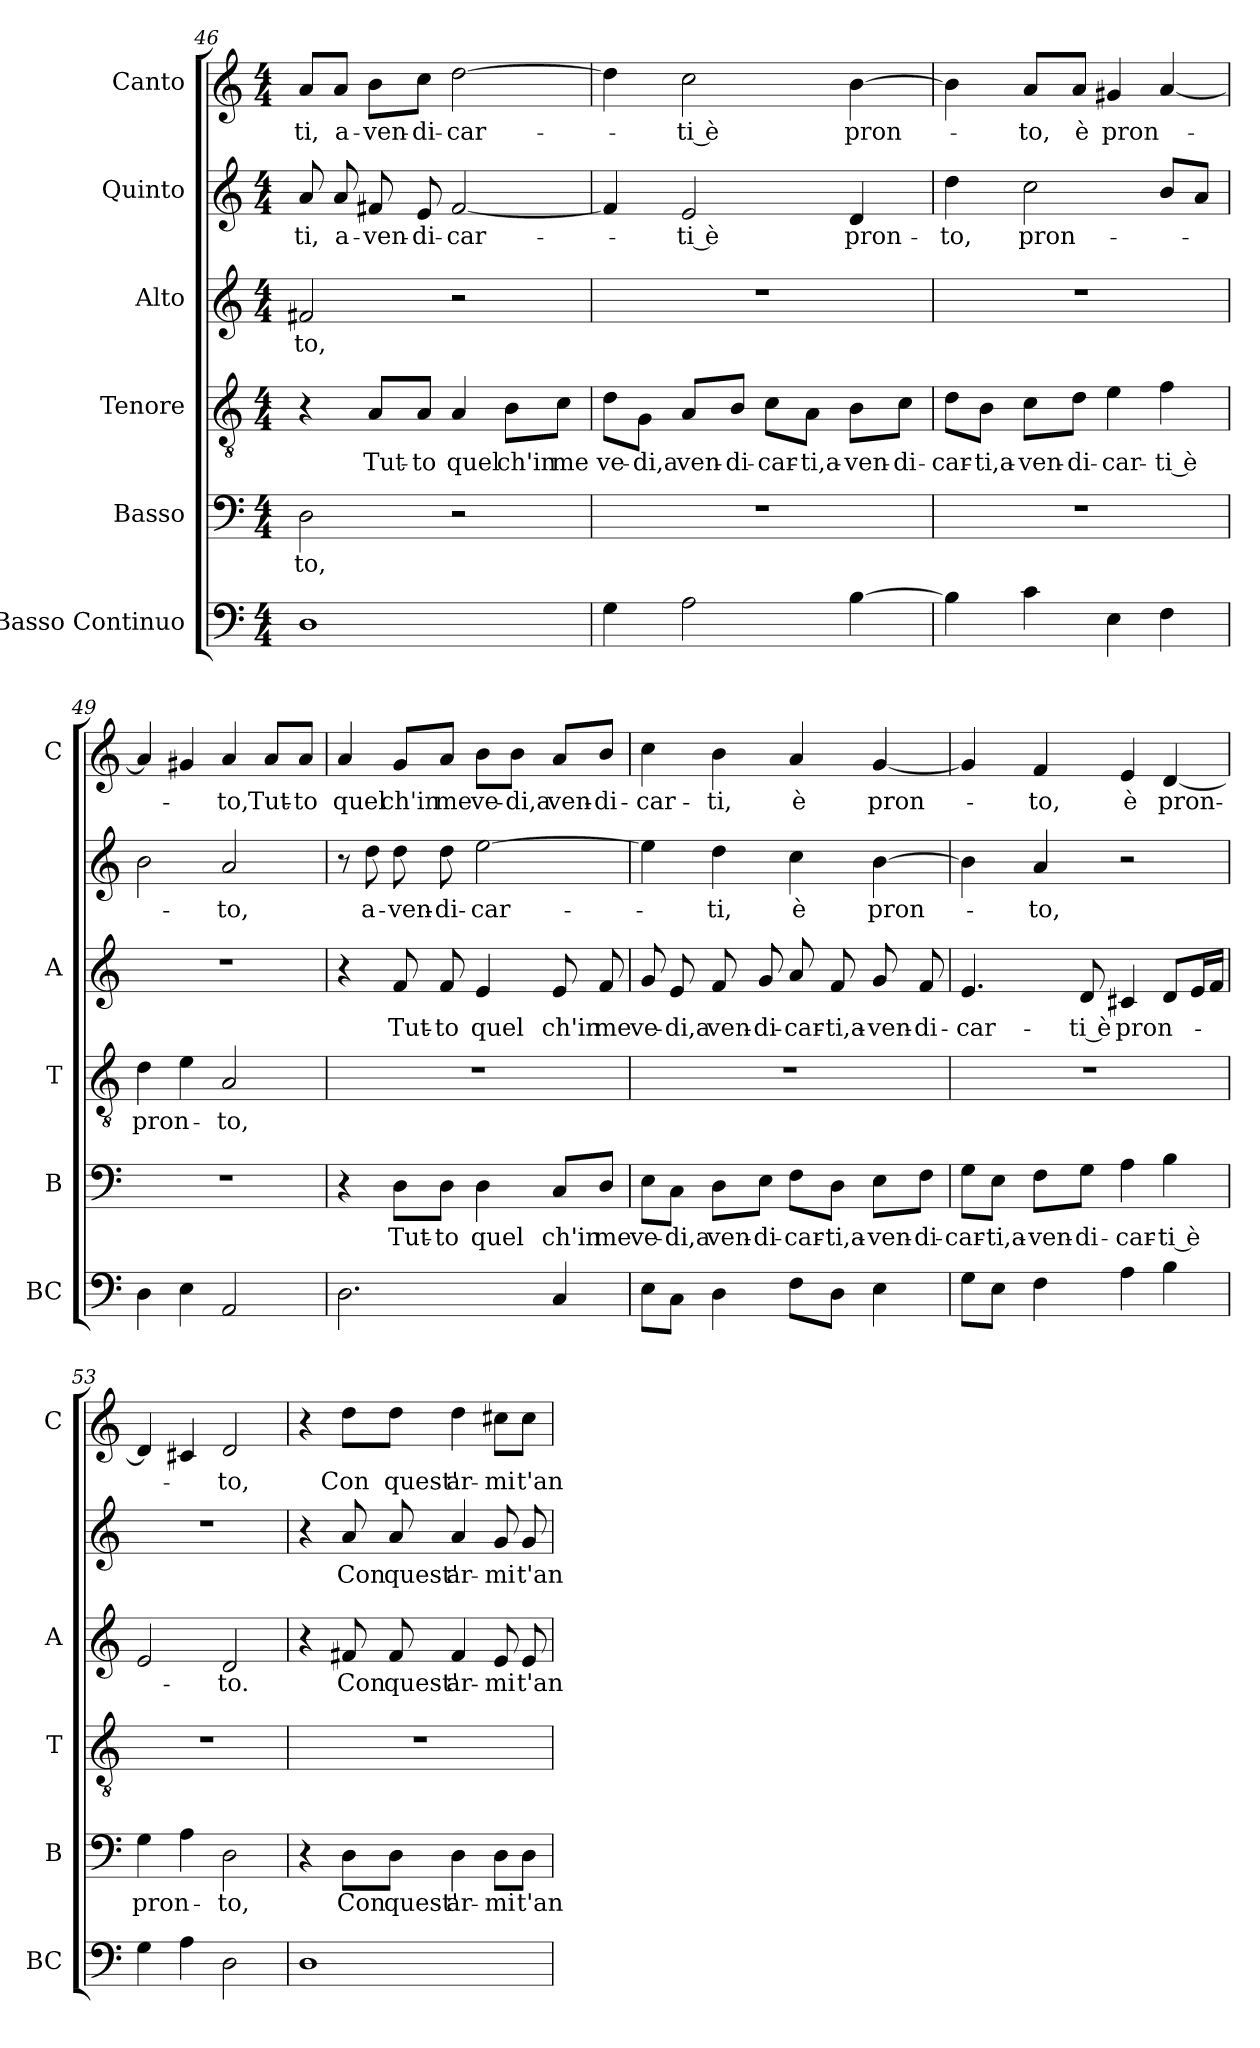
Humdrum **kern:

**kern	**kern	**text	**kern	**text	**kern	**text	**kern	**text	**kern	**text
*part6	*part5	*part5	*part4	*part4	*part3	*part3	*part2	*part2	*part1	*part1
*staff6	*staff5	*staff5	*staff4	*staff4	*staff3	*staff3	*staff2	*staff2	*staff1	*staff1
*I"Basso Continuo	*I"Basso	*	*I"Tenore	*	*I"Alto	*	*I"Quinto	*	*I"Canto	*
*I'BC	*I'B	*	*I'T	*	*I'A	*	*	*	*I'C	*
*clefF4	*clefF4	*	*clefGv2	*	*clefG2	*	*clefG2	*	*clefG2	*
*k[]	*k[]	*	*k[]	*	*k[]	*	*k[]	*	*k[]	*
*C:	*C:	*	*C:	*	*C:	*	*C:	*	*C:	*
*M4/4	*M4/4	*	*M4/4	*	*M4/4	*	*M4/4	*	*M4/4	*
=46	=46	=46	=46	=46	=46	=46	=46	=46	=46	=46
!	!	!LO:LY:b	!	!	!	!LO:LY:b	!	!LO:LY:b	!	!LO:LY:b
1D	2D\	-to,	4r	.	2f#X/	-to,	8a/	-ti,	8a/L	-ti,
!	!	!	!	!	!	!	!	!LO:LY:b	!	!LO:LY:b
.	.	.	.	.	.	.	8a/	a-	8a/J	a-
!	!	!	!	!LO:LY:b	!	!	!	!LO:LY:b	!	!LO:LY:b
.	.	.	8A/L	Tut-	.	.	8f#X/	-ven-	8b\L	-ven-
!	!	!	!	!LO:LY:b	!	!	!	!LO:LY:b	!	!LO:LY:b
.	.	.	8A/J	-to	.	.	8e/	-di-	8cc\J	-di-
!	!	!	!	!LO:LY:b	!	!	!	!LO:LY:b	!	!LO:LY:b
.	2r	.	4A/	quel	2r	.	[2f#/	-car-	[2dd\	-car-
!	!	!	!	!LO:LY:b	!	!	!	!	!	!
.	.	.	8B\L	ch'in	.	.	.	.	.	.
!	!	!	!	!LO:LY:b	!	!	!	!	!	!
.	.	.	8c\J	me	.	.	.	.	.	.
=47	=47	=47	=47	=47	=47	=47	=47	=47	=47	=47
!	!	!	!	!LO:LY:b	!	!	!	!	!	!
4G\	1r	.	8d\L	ve-	1r	.	4f#/]	.	4dd\]	.
!	!	!	!	!LO:LY:b	!	!	!	!	!	!
.	.	.	8G\J	-di,a	.	.	.	.	.	.
!	!	!	!	!LO:LY:b	!	!	!	!LO:LY:b	!	!LO:LY:b
2A\	.	.	8A/L	ven-	.	.	2e/	-ti è	2cc\	-ti è
!	!	!	!	!LO:LY:b	!	!	!	!	!	!
.	.	.	8B/J	-di-	.	.	.	.	.	.
!	!	!	!	!LO:LY:b	!	!	!	!	!	!
.	.	.	8c\L	-car-	.	.	.	.	.	.
!	!	!	!	!LO:LY:b	!	!	!	!	!	!
.	.	.	8A\J	-ti,a-	.	.	.	.	.	.
!	!	!	!	!LO:LY:b	!	!	!	!LO:LY:b	!	!LO:LY:b
[4B\	.	.	8B\L	-ven-	.	.	4d/	pron-	[4b\	pron-
!	!	!	!	!LO:LY:b	!	!	!	!	!	!
.	.	.	8c\J	-di-	.	.	.	.	.	.
=48	=48	=48	=48	=48	=48	=48	=48	=48	=48	=48
!	!	!	!	!LO:LY:b	!	!	!	!LO:LY:b	!	!
4B\]	1r	.	8d\L	-car-	1r	.	4dd\	-to,	4b\]	.
!	!	!	!	!LO:LY:b	!	!	!	!	!	!
.	.	.	8B\J	-ti,a-	.	.	.	.	.	.
!	!	!	!	!LO:LY:b	!	!	!	!LO:LY:b	!	!LO:LY:b
4c\	.	.	8c\L	-ven-	.	.	2cc\	pron-	8a/L	-to,
!	!	!	!	!LO:LY:b	!	!	!	!	!	!LO:LY:b
.	.	.	8d\J	-di-	.	.	.	.	8a/J	è
!	!	!	!	!LO:LY:b	!	!	!	!	!	!LO:LY:b
4E\	.	.	4e\	-car-	.	.	.	.	4g#X/	pron-
!	!	!	!	!LO:LY:b	!	!	!	!	!	!
4F\	.	.	4f\	-ti è	.	.	8b/L	.	[4a/	.
.	.	.	.	.	.	.	8a/J	.	.	.
=49	=49	=49	=49	=49	=49	=49	=49	=49	=49	=49
!	!	!	!	!LO:LY:b	!	!	!	!	!	!
4D\	1r	.	4d\	pron-	1r	.	2b\	.	4a/]	.
4E\	.	.	4e\	.	.	.	.	.	4g#X/	.
!	!	!	!	!LO:LY:b	!	!	!	!LO:LY:b	!	!LO:LY:b
2AA/	.	.	2A/	-to,	.	.	2a/	-to,	4a/	-to,
!	!	!	!	!	!	!	!	!	!	!LO:LY:b
.	.	.	.	.	.	.	.	.	8a/L	Tut-
!	!	!	!	!	!	!	!	!	!	!LO:LY:b
.	.	.	.	.	.	.	.	.	8a/J	-to
!!LO:LB:g=z
=50	=50	=50	=50	=50	=50	=50	=50	=50	=50	=50
!	!	!	!	!	!	!	!	!	!	!LO:LY:b
2.D\	4r	.	1r	.	4r	.	8r	.	4a/	quel
!	!	!	!	!	!	!	!	!LO:LY:b	!	!
.	.	.	.	.	.	.	8dd\	a-	.	.
!	!	!LO:LY:b	!	!	!	!LO:LY:b	!	!LO:LY:b	!	!LO:LY:b
.	8D\L	Tut-	.	.	8f/	Tut-	8dd\	-ven-	8g/L	ch'in
!	!	!LO:LY:b	!	!	!	!LO:LY:b	!	!LO:LY:b	!	!LO:LY:b
.	8D\J	-to	.	.	8f/	-to	8dd\	-di-	8a/J	me
!	!	!LO:LY:b	!	!	!	!LO:LY:b	!	!LO:LY:b	!	!LO:LY:b
.	4D\	quel	.	.	4e/	quel	[2ee\	-car-	8b\L	ve-
!	!	!	!	!	!	!	!	!	!	!LO:LY:b
.	.	.	.	.	.	.	.	.	8b\J	-di,a
!	!	!LO:LY:b	!	!	!	!LO:LY:b	!	!	!	!LO:LY:b
4C/	8C/L	ch'in	.	.	8e/	ch'in	.	.	8a/L	ven-
!	!	!LO:LY:b	!	!	!	!LO:LY:b	!	!	!	!LO:LY:b
.	8D/J	me	.	.	8f/	me	.	.	8b/J	-di-
=51	=51	=51	=51	=51	=51	=51	=51	=51	=51	=51
!	!	!LO:LY:b	!	!	!	!LO:LY:b	!	!	!	!LO:LY:b
8E\L	8E\L	ve-	1r	.	8g/	ve-	4ee\]	.	4cc\	-car-
!	!	!LO:LY:b	!	!	!	!LO:LY:b	!	!	!	!
8C\J	8C\J	-di,a	.	.	8e/	-di,a	.	.	.	.
!	!	!LO:LY:b	!	!	!	!LO:LY:b	!	!LO:LY:b	!	!LO:LY:b
4D\	8D\L	ven-	.	.	8f/	ven-	4dd\	-ti,	4b\	-ti,
!	!	!LO:LY:b	!	!	!	!LO:LY:b	!	!	!	!
.	8E\J	-di-	.	.	8g/	-di-	.	.	.	.
!	!	!LO:LY:b	!	!	!	!LO:LY:b	!	!LO:LY:b	!	!LO:LY:b
8F\L	8F\L	-car-	.	.	8a/	-car-	4cc\	è	4a/	è
!	!	!LO:LY:b	!	!	!	!LO:LY:b	!	!	!	!
8D\J	8D\J	-ti,a-	.	.	8f/	-ti,a-	.	.	.	.
!	!	!LO:LY:b	!	!	!	!LO:LY:b	!	!LO:LY:b	!	!LO:LY:b
4E\	8E\L	-ven-	.	.	8g/	-ven-	[4b\	pron-	[4g/	pron-
!	!	!LO:LY:b	!	!	!	!LO:LY:b	!	!	!	!
.	8F\J	-di-	.	.	8f/	-di-	.	.	.	.
=52	=52	=52	=52	=52	=52	=52	=52	=52	=52	=52
!	!	!LO:LY:b	!	!	!	!LO:LY:b	!	!	!	!
8G\L	8G\L	-car-	1r	.	4.e/	-car-	4b\]	.	4g/]	.
!	!	!LO:LY:b	!	!	!	!	!	!	!	!
8E\J	8E\J	-ti,a-	.	.	.	.	.	.	.	.
!	!	!LO:LY:b	!	!	!	!	!	!LO:LY:b	!	!LO:LY:b
4F\	8F\L	-ven-	.	.	.	.	4a/	-to,	4f/	-to,
!	!	!LO:LY:b	!	!	!	!LO:LY:b	!	!	!	!
.	8G\J	-di-	.	.	8d/	-ti è	.	.	.	.
!	!	!LO:LY:b	!	!	!	!LO:LY:b	!	!	!	!LO:LY:b
4A\	4A\	-car-	.	.	4c#X/	pron-	2r	.	4e/	è
!	!	!LO:LY:b	!	!	!	!	!	!	!	!LO:LY:b
4B\	4B\	-ti è	.	.	8d/L	.	.	.	[4d/	pron-
.	.	.	.	.	16e/L	.	.	.	.	.
.	.	.	.	.	16f/JJ	.	.	.	.	.
=53	=53	=53	=53	=53	=53	=53	=53	=53	=53	=53
!	!	!LO:LY:b	!	!	!	!	!	!	!	!
4G\	4G\	pron-	1r	.	2e/	.	1r	.	4d/]	.
4A\	4A\	.	.	.	.	.	.	.	4c#X/	.
!	!	!LO:LY:b	!	!	!	!LO:LY:b	!	!	!	!LO:LY:b
2D\	2D\	-to,	.	.	2d/	-to.	.	.	2d/	-to,
=54	=54	=54	=54	=54	=54	=54	=54	=54	=54	=54
1D	4r	.	1r	.	4r	.	4r	.	4r	.
!	!	!LO:LY:b	!	!	!	!LO:LY:b	!	!LO:LY:b	!	!LO:LY:b
.	8D\L	Con	.	.	8f#X/	Con	8a/	Con	8dd\L	Con
!	!	!LO:LY:b	!	!	!	!LO:LY:b	!	!LO:LY:b	!	!LO:LY:b
.	8D\J	quest'	.	.	8f#/	quest'	8a/	quest'	8dd\J	quest'
!	!	!LO:LY:b	!	!	!	!LO:LY:b	!	!LO:LY:b	!	!LO:LY:b
.	4D\	ar-	.	.	4f#/	ar-	4a/	ar-	4dd\	ar-
!	!	!LO:LY:b	!	!	!	!LO:LY:b	!	!LO:LY:b	!	!LO:LY:b
.	8D\L	-mi	.	.	8e/	-mi	8g/	-mi	8cc#X\L	-mi
!	!	!LO:LY:b	!	!	!	!LO:LY:b	!	!LO:LY:b	!	!LO:LY:b
.	8D\J	t'an-	.	.	8e/	t'an-	8g/	t'an-	8cc#\J	t'an-
=	=	=	=	=	=	=	=	=	=	=
*-	*-	*-	*-	*-	*-	*-	*-	*-	*-	*-
